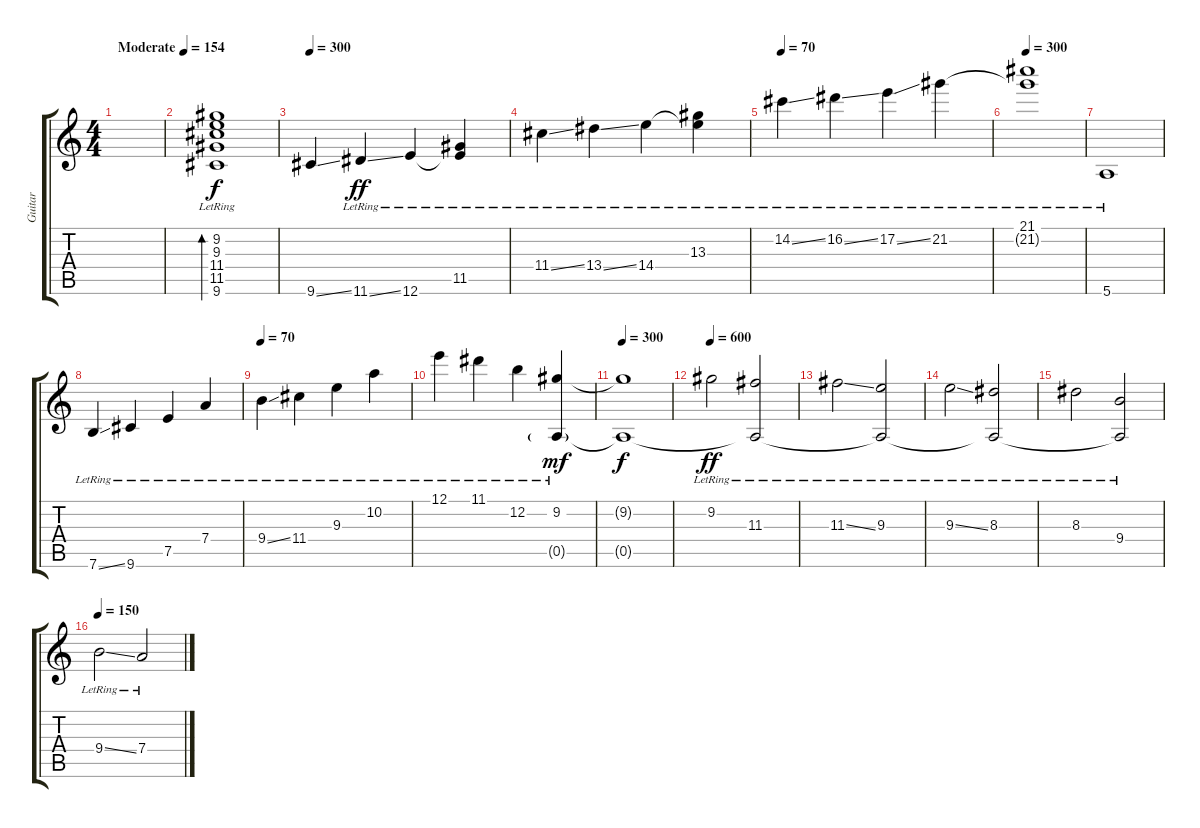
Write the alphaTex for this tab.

\track ("Guitar" "Guitar") {instrument electricguitarclean}
\staff {score tabs}
\tuning (E4 B3 G3 D3 A2 E2) {hide}
\ts (4 4)
\tempo (154 "Moderate")
\clef g2
\ks c
|
(9.2{lr} 9.3{lr} 11.4{lr} 11.5{lr} 9.6{lr}).1{bd 480} |
\tempo 300
9.6{ss}.4{dy f} 11.6{ss lr}.4{dy ff} 12.6{lr}.4 (11.5{lr} 12.6{t}).4 |
11.4{ss lr}.4 13.4{ss lr}.4 14.4{lr}.4 (13.3{lr} 14.4{t}).4 |
\tempo 70
14.2{ss lr}.4 16.2{ss lr}.4 17.2{ss lr}.4 21.2{lr}.4 |
\tempo 300
(21.1{lr} 21.2{t}).1 |
5.6{lr}.1 |
7.6{ss lr}.4 9.6{lr}.4 7.5{lr}.4 7.4{lr}.4 |
\tempo 70
9.4{ss lr}.4 11.4{lr}.4 9.3{lr}.4 10.2{lr}.4 |
12.1{lr}.4 11.1{lr}.4 12.2{lr}.4 (9.2{lr} 0.5{g lr}).4{dy mf} |
\tempo 300
(9.2{t} 0.5{t}).1{dy f} |
\tempo 600
9.2{lr}.2{dy ff} (11.3{lr} 0.5{t}).2 |
11.3{ss lr}.2 (9.3{lr} 0.5{t}).2 |
9.3{ss lr}.2 (8.3{lr} 0.5{t}).2 |
8.3{lr}.2 (9.4{lr} 0.5{t}).2 |
\tempo 150
9.4{ss lr}.2 7.4{lr}.2
